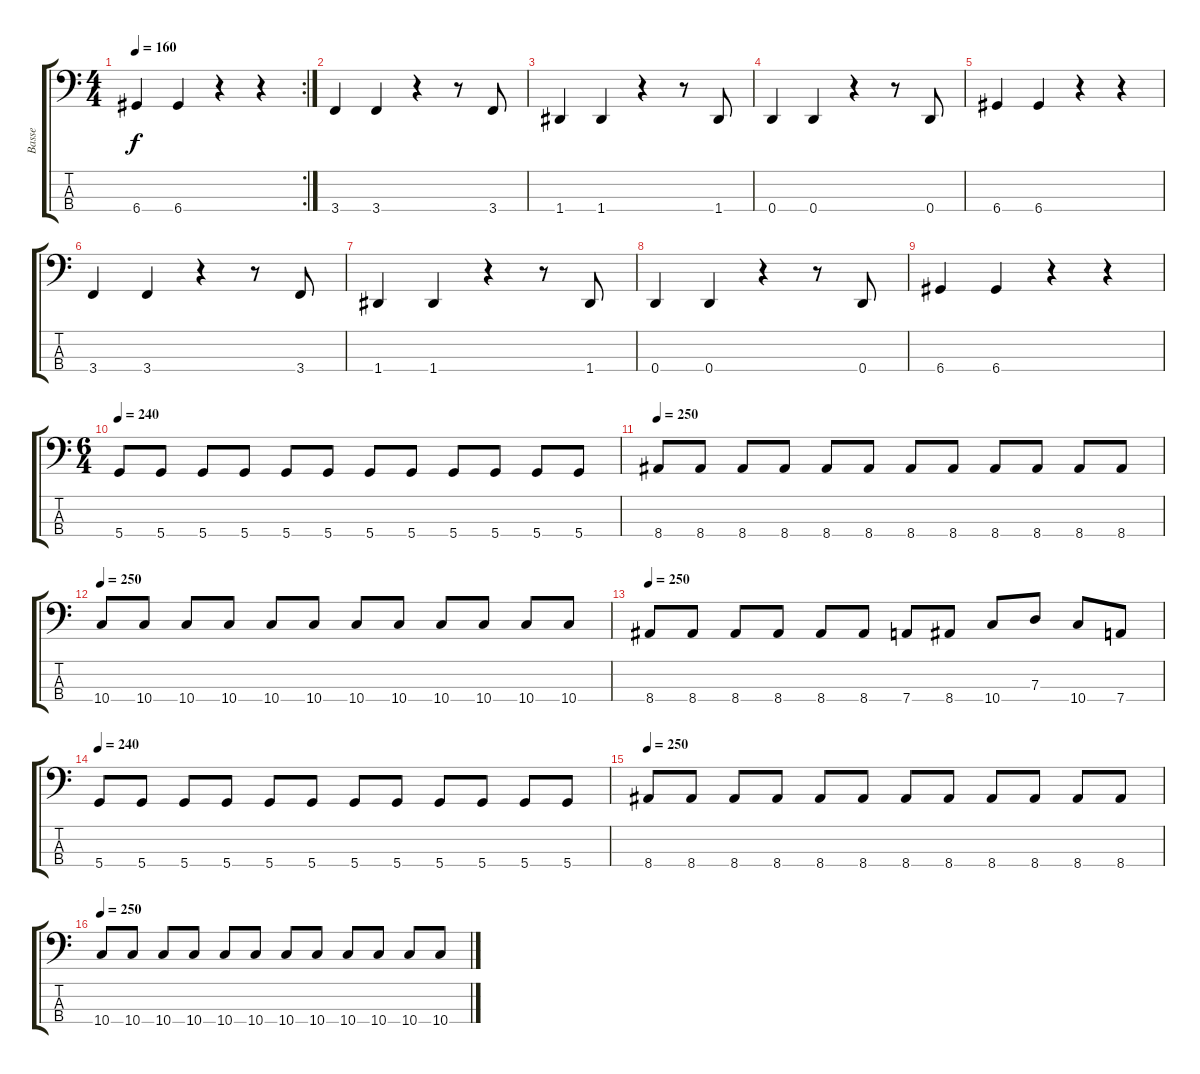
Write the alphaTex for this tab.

\track ("Basse" "Basse") {instrument electricbasspick}
\staff {score tabs}
\tuning (F2 C2 G1 D1) {hide}
\rc 2
\ts (4 4)
\tempo 160
\clef f4
\ks c
6.4.4{dy f} 6.4.4 r.4 r.4 |
3.4.4 3.4.4 r.4 r.8 3.4.8 |
1.4.4 1.4.4 r.4 r.8 1.4.8 |
0.4.4 0.4.4 r.4 r.8 0.4.8 |
6.4.4 6.4.4 r.4 r.4 |
3.4.4 3.4.4 r.4 r.8 3.4.8 |
1.4.4 1.4.4 r.4 r.8 1.4.8 |
0.4.4 0.4.4 r.4 r.8 0.4.8 |
6.4.4 6.4.4 r.4 r.4 |
\ts (6 4)
\tempo 250
\tempo 240
5.4.8 5.4.8 5.4.8 5.4.8 5.4.8 5.4.8 5.4.8 5.4.8 5.4.8 5.4.8 5.4.8 5.4.8 |
\tempo 250
8.4.8 8.4.8 8.4.8 8.4.8 8.4.8 8.4.8 8.4.8 8.4.8 8.4.8 8.4.8 8.4.8 8.4.8 |
\tempo 250
10.4.8 10.4.8 10.4.8 10.4.8 10.4.8 10.4.8 10.4.8 10.4.8 10.4.8 10.4.8 10.4.8 10.4.8 |
\tempo 250
8.4.8 8.4.8 8.4.8 8.4.8 8.4.8 8.4.8 7.4.8 8.4.8 10.4.8 7.3.8 10.4.8 7.4.8 |
\tempo 250
\tempo 240
5.4.8 5.4.8 5.4.8 5.4.8 5.4.8 5.4.8 5.4.8 5.4.8 5.4.8 5.4.8 5.4.8 5.4.8 |
\tempo 250
8.4.8 8.4.8 8.4.8 8.4.8 8.4.8 8.4.8 8.4.8 8.4.8 8.4.8 8.4.8 8.4.8 8.4.8 |
\tempo 250
10.4.8 10.4.8 10.4.8 10.4.8 10.4.8 10.4.8 10.4.8 10.4.8 10.4.8 10.4.8 10.4.8 10.4.8
